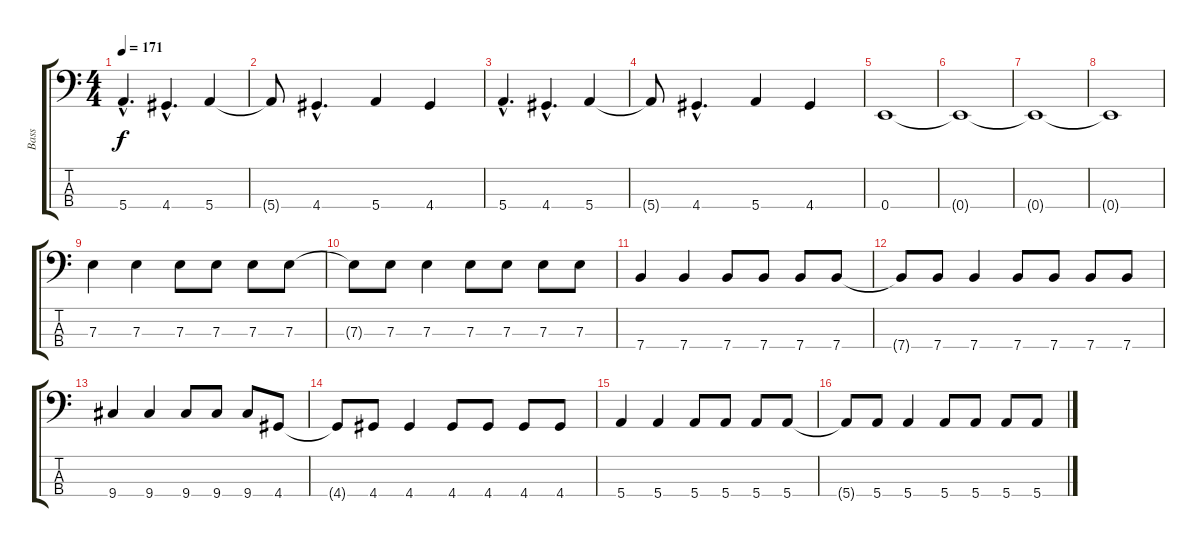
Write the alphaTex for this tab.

\track ("Bass" "Bass") {instrument electricbasspick}
\staff {score tabs}
\tuning (G2 D2 A1 E1) {hide}
\ts (4 4)
\tempo 171
\clef f4
\ks c
5.4{hac}.4{d dy f} 4.4{hac}.4{d} 5.4.4 |
5.4{t}.8 4.4{hac}.4{d} 5.4.4 4.4.4 |
5.4{hac}.4{d} 4.4{hac}.4{d} 5.4.4 |
5.4{t}.8 4.4{hac}.4{d} 5.4.4 4.4.4 |
0.4.1 |
0.4{t}.1 |
0.4{t}.1 |
0.4{t}.1 |
7.3.4 7.3.4 7.3.8 7.3.8 7.3.8 7.3.8 |
7.3{t}.8 7.3.8 7.3.4 7.3.8 7.3.8 7.3.8 7.3.8 |
7.4.4 7.4.4 7.4.8 7.4.8 7.4.8 7.4.8 |
7.4{t}.8 7.4.8 7.4.4 7.4.8 7.4.8 7.4.8 7.4.8 |
9.4.4 9.4.4 9.4.8 9.4.8 9.4.8 4.4.8 |
4.4{t}.8 4.4.8 4.4.4 4.4.8 4.4.8 4.4.8 4.4.8 |
5.4.4 5.4.4 5.4.8 5.4.8 5.4.8 5.4.8 |
5.4{t}.8 5.4.8 5.4.4 5.4.8 5.4.8 5.4.8 5.4.8
